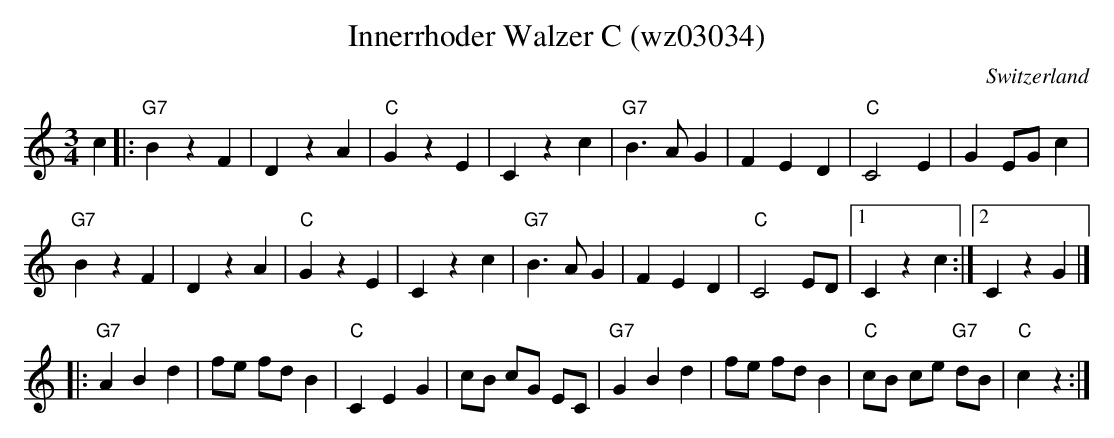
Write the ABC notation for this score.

X:1
T:Innerrhoder Walzer C (wz03034)
O:Switzerland
M:3/4
L:1/4
K:C %%MIDI gchordon
c |: "G7"B z F | D z A | "C"G z E | C z c | "G7"B>A G | FED | "C"C2 E | G E/G/ c |
"G7"B z F | DzA | "C"GzE | Czc | "G7"B>A G | FED | "C"C2 E/D/ |1 C z c :|2 C z G |]
|: "G7"ABd | f/e/ f/d/ B | "C"CEG | c/B/ c/G/ E/C/ | "G7"GBd | f/e/ f/d/ B | "C"c/B/ c/e/ "G7"d/B/ | "C"c z :|
